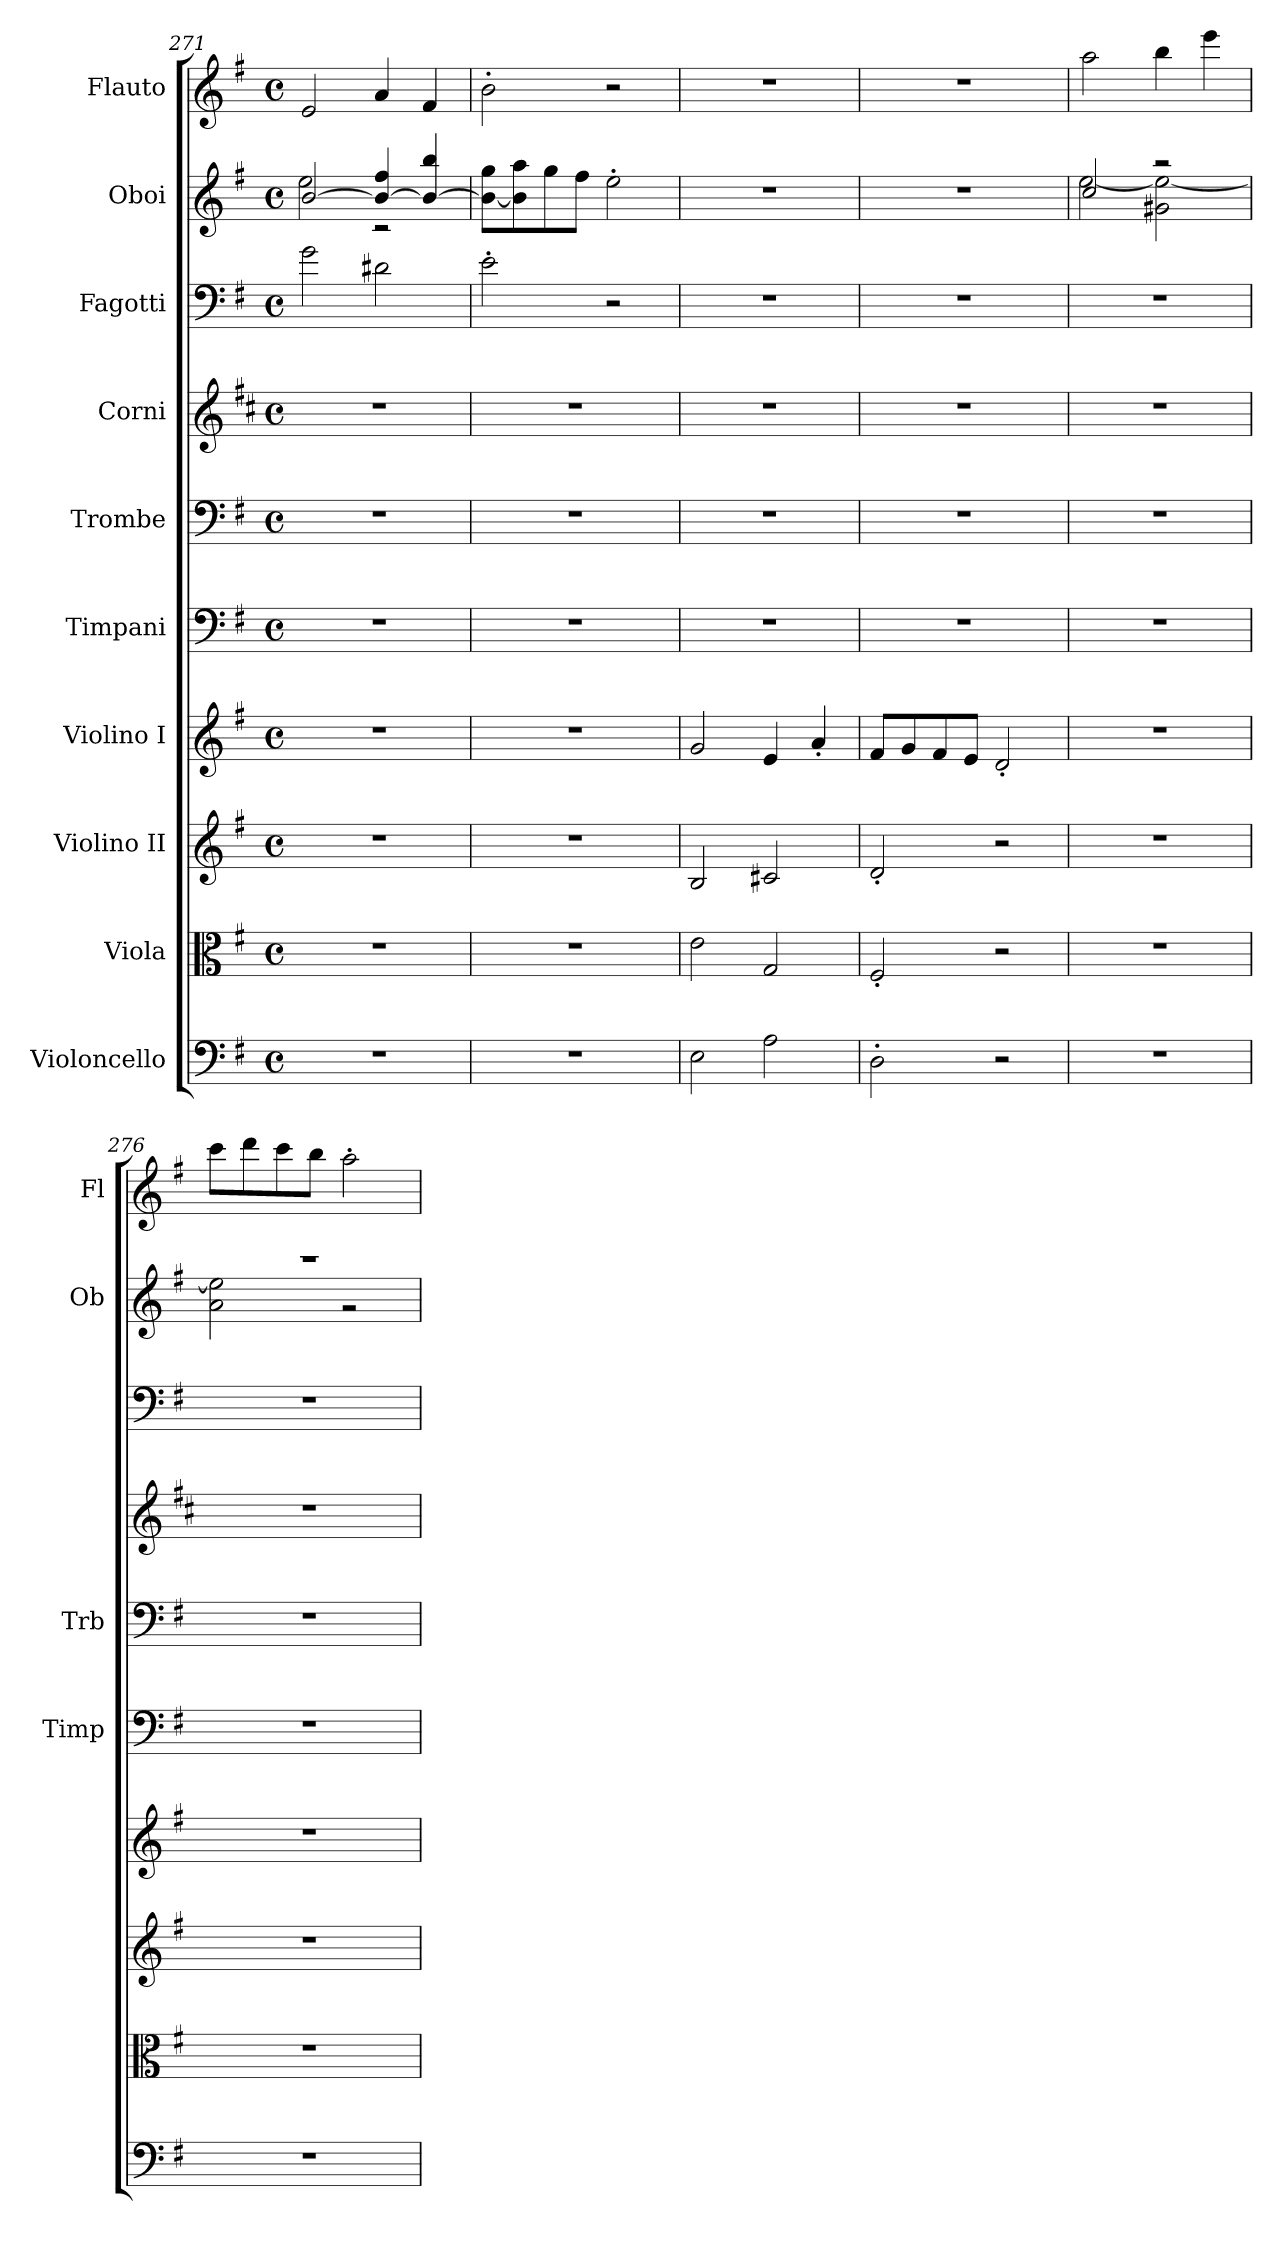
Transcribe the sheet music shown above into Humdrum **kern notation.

**kern	**kern	**kern	**kern	**kern	**kern	**kern	**kern	**kern	**kern
*part10	*part9	*part8	*part7	*part6	*part5	*part4	*part3	*part2	*part1
*staff10	*staff9	*staff8	*staff7	*staff6	*staff5	*staff4	*staff3	*staff2	*staff1
*I"Violoncello	*I"Viola	*I"Violino II	*I"Violino I	*I"Timpani	*I"Trombe	*I"Corni	*I"Fagotti	*I"Oboi	*I"Flauto
*	*	*	*	*I'Timp	*I'Trb	*	*	*I'Ob	*I'Fl
*clefF4	*clefC3	*clefG2	*clefG2	*clefF4	*clefF4	*clefG2	*clefF4	*clefG2	*clefG2
*	*	*	*	*	*	*ITrd4c7	*	*	*
*k[f#]	*k[f#]	*k[f#]	*k[f#]	*k[f#]	*k[f#]	*k[f#]	*k[f#]	*k[f#]	*k[f#]
*M4/4	*M4/4	*M4/4	*M4/4	*M4/4	*M4/4	*M4/4	*M4/4	*M4/4	*M4/4
*met(c)	*met(c)	*met(c)	*met(c)	*met(c)	*met(c)	*met(c)	*met(c)	*met(c)	*met(c)
=271	=271	=271	=271	=271	=271	=271	=271	=271	=271
*	*	*	*	*	*	*	*	*^	*
1r	1r	1r	1r	1r	1r	1r	2g\	[2b/	2ee\	2e/
.	.	.	.	.	.	.	2d#X\	4b/_ 4ff#/	2r	4a/
.	.	.	.	.	.	.	.	4b/_ 4bb/	.	4f#/
*	*	*	*	*	*	*	*	*v	*v	*
=272	=272	=272	=272	=272	=272	=272	=272	=272	=272
1r	1r	1r	1r	1r	1r	1r	2e'\	8b\_ 8gg\L	2b'\
.	.	.	.	.	.	.	.	8b\] 8aa\	.
.	.	.	.	.	.	.	.	8gg\	.
.	.	.	.	.	.	.	.	8ff#\J	.
.	.	.	.	.	.	.	2r	2ee'\	2r
=273	=273	=273	=273	=273	=273	=273	=273	=273	=273
2E\	2e\	2B/	2g/	1r	1r	1r	1r	1r	1r
2A\	2G/	2c#X/	4e/	.	.	.	.	.	.
.	.	.	4a'/	.	.	.	.	.	.
=274	=274	=274	=274	=274	=274	=274	=274	=274	=274
2D'\	2F#'/	2d'/	8f#/L	1r	1r	1r	1r	1r	1r
.	.	.	8g/	.	.	.	.	.	.
.	.	.	8f#/	.	.	.	.	.	.
.	.	.	8e/J	.	.	.	.	.	.
2r	2r	2r	2d'/	.	.	.	.	.	.
=275	=275	=275	=275	=275	=275	=275	=275	=275	=275
*	*	*	*	*	*	*	*	*^	*
1r	1r	1r	1r	1r	1r	1r	1r	2cc/	[2ee\	2aa\
.	.	.	.	.	.	.	.	2r	2g#X\ 2ee\_	4bb\
.	.	.	.	.	.	.	.	.	.	4eee\
=276	=276	=276	=276	=276	=276	=276	=276	=276	=276	=276
1r	1r	1r	1r	1r	1r	1r	1r	1r	2a\ 2ee\]	8ccc\L
.	.	.	.	.	.	.	.	.	.	8ddd\
.	.	.	.	.	.	.	.	.	.	8ccc\
.	.	.	.	.	.	.	.	.	.	8bb\J
.	.	.	.	.	.	.	.	.	2r	2aa'\
*	*	*	*	*	*	*	*	*v	*v	*
=	=	=	=	=	=	=	=	=	=
*-	*-	*-	*-	*-	*-	*-	*-	*-	*-
